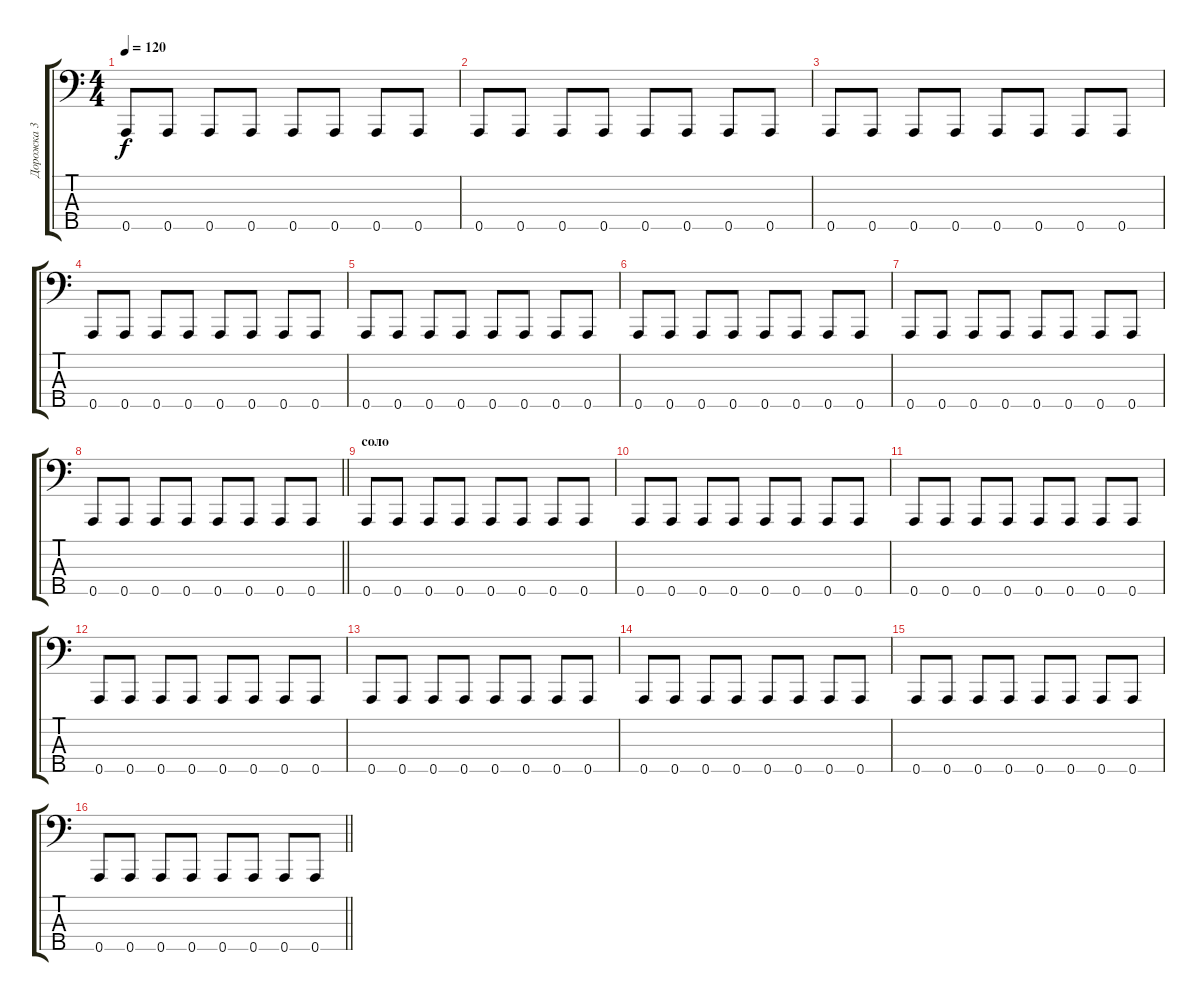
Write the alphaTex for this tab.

\track ("Дорожка 3" "Дорожка 3") {instrument electricbassfinger}
\staff {score tabs}
\tuning (F2 C2 G1 D1 A0) {hide}
\ts (4 4)
\tempo 120
\clef f4
\ks c
0.5.8{dy f} 0.5.8 0.5.8 0.5.8 0.5.8 0.5.8 0.5.8 0.5.8 |
0.5.8 0.5.8 0.5.8 0.5.8 0.5.8 0.5.8 0.5.8 0.5.8 |
0.5.8 0.5.8 0.5.8 0.5.8 0.5.8 0.5.8 0.5.8 0.5.8 |
0.5.8 0.5.8 0.5.8 0.5.8 0.5.8 0.5.8 0.5.8 0.5.8 |
0.5.8 0.5.8 0.5.8 0.5.8 0.5.8 0.5.8 0.5.8 0.5.8 |
0.5.8 0.5.8 0.5.8 0.5.8 0.5.8 0.5.8 0.5.8 0.5.8 |
0.5.8 0.5.8 0.5.8 0.5.8 0.5.8 0.5.8 0.5.8 0.5.8 |
\barLineRight lightlight
0.5.8 0.5.8 0.5.8 0.5.8 0.5.8 0.5.8 0.5.8 0.5.8 |
\section ("" "соло")
0.5.8 0.5.8 0.5.8 0.5.8 0.5.8 0.5.8 0.5.8 0.5.8 |
0.5.8 0.5.8 0.5.8 0.5.8 0.5.8 0.5.8 0.5.8 0.5.8 |
0.5.8 0.5.8 0.5.8 0.5.8 0.5.8 0.5.8 0.5.8 0.5.8 |
0.5.8 0.5.8 0.5.8 0.5.8 0.5.8 0.5.8 0.5.8 0.5.8 |
0.5.8 0.5.8 0.5.8 0.5.8 0.5.8 0.5.8 0.5.8 0.5.8 |
0.5.8 0.5.8 0.5.8 0.5.8 0.5.8 0.5.8 0.5.8 0.5.8 |
0.5.8 0.5.8 0.5.8 0.5.8 0.5.8 0.5.8 0.5.8 0.5.8 |
\barLineRight lightlight
0.5.8 0.5.8 0.5.8 0.5.8 0.5.8 0.5.8 0.5.8 0.5.8
